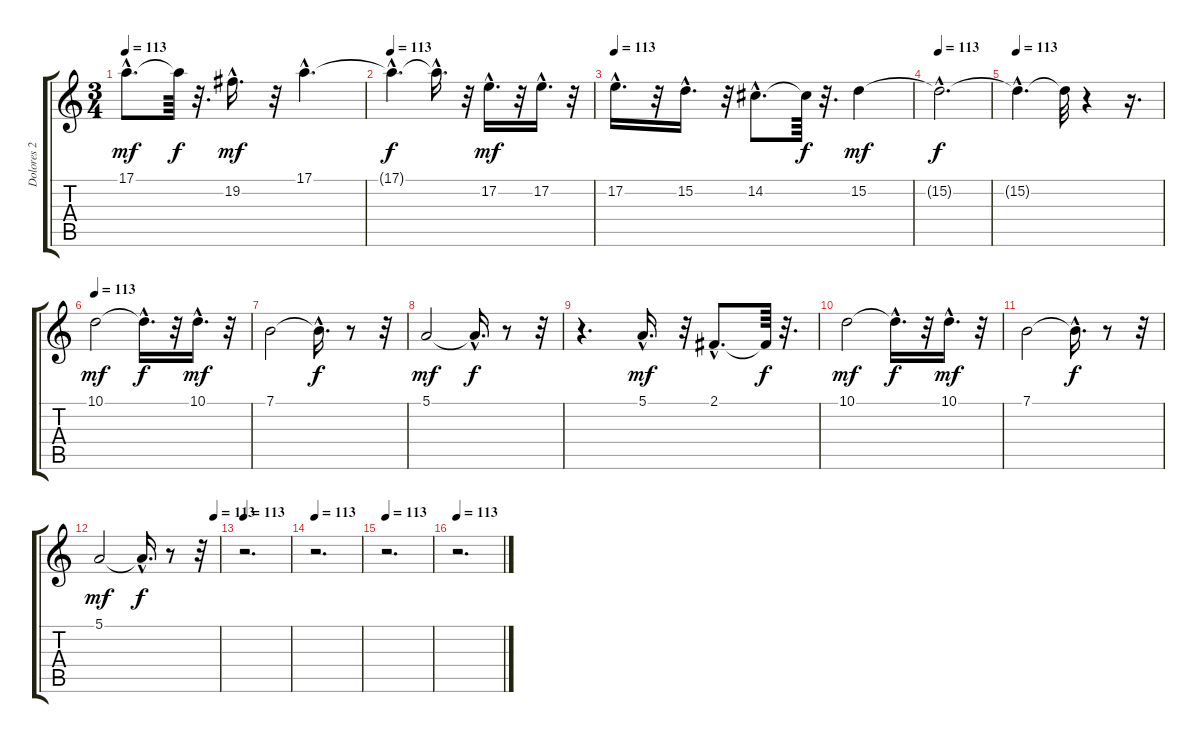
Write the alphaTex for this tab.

\track ("Dolores 2" "Dolores 2") {instrument pad3polysynth}
\staff {score tabs}
\tuning (E4 B3 G3 D3 A2 E2) {hide}
\ts (3 4)
\tempo 113
\clef g2
\ks c
17.1{hac}.8{d dy mf} 17.1{t}.64{dy f} r.32{d} 19.2{hac}.16{d dy mf} r.32 17.1{hac}.4{d} |
\tempo 113
17.1{hac t}.4{d dy f} 17.1{hac t}.16{d} r.32 17.2{hac}.16{d dy mf} r.32 17.2{hac}.16{d} r.32 |
\tempo 113
17.2{hac}.16{d} r.32 15.2{hac}.16{d} r.32 14.2{hac}.8{d} 14.2{t}.64{dy f} r.32{d} 15.2.4{dy mf} |
\tempo 113
15.2{hac t}.2{d dy f} |
\tempo 113
15.2{hac t}.4{d} 15.2{t}.32 r.4 r.16{d} |
\tempo 113
10.1.2{dy mf} 10.1{hac t}.16{d dy f} r.32 10.1{hac}.16{d dy mf} r.32 |
7.1.2 7.1{hac t}.16{d dy f} r.8 r.32 |
5.1.2{dy mf} 5.1{hac t}.16{d dy f} r.8 r.32 |
r.4{d} 5.1{hac}.16{d dy mf} r.32 2.1{hac}.8{d} 2.1{t}.64{dy f} r.32{d} |
10.1.2{dy mf} 10.1{hac t}.16{d dy f} r.32 10.1{hac}.16{d dy mf} r.32 |
7.1.2 7.1{hac t}.16{d dy f} r.8 r.32 |
\tempo (113 0.9583333333333334)
5.1.2{dy mf} 5.1{hac t}.16{d dy f} r.8 r.32 |
\tempo 113
r.2{d} |
\tempo 113
r.2{d} |
\tempo 113
r.2{d} |
\tempo 113
r.2{d}
